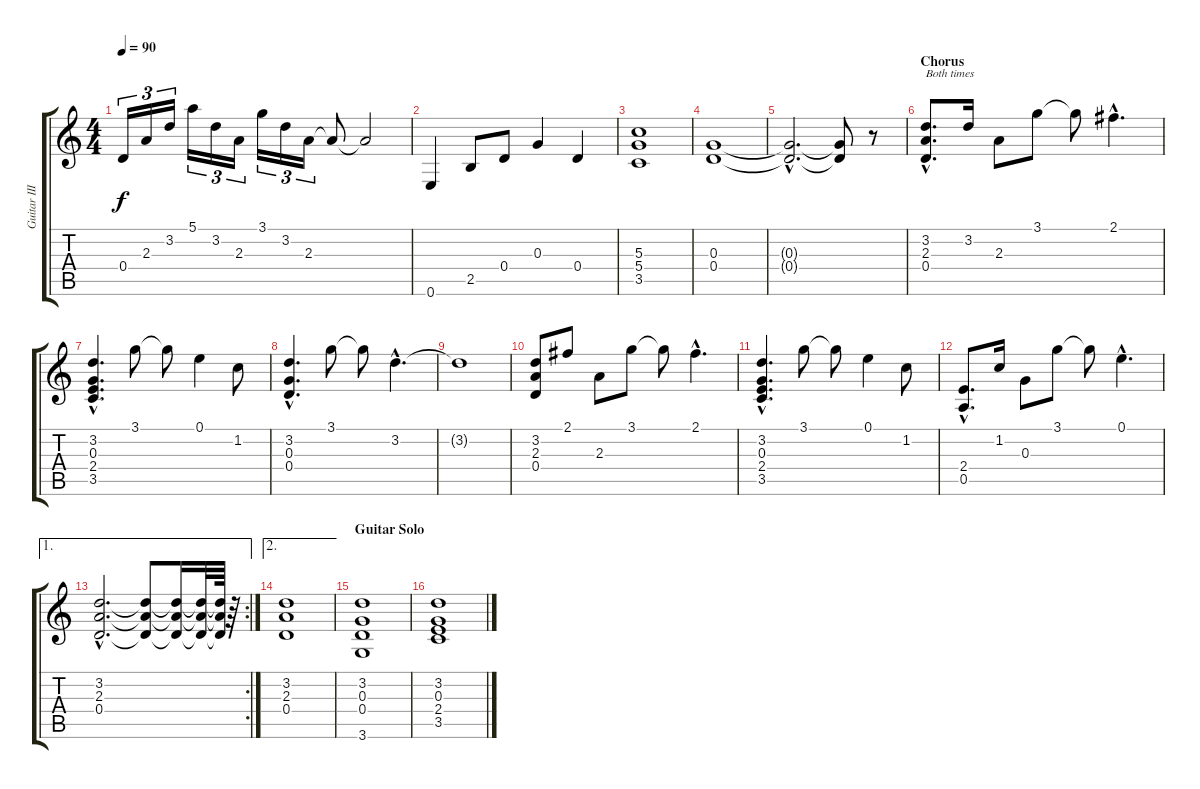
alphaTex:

\track ("Guitar III" "Guitar III") {instrument distortionguitar}
\staff {score tabs}
\tuning (E4 B3 G3 D3 A2 E2) {hide}
\ts (4 4)
\tempo 90
\clef g2
\ks c
0.4.16{tu (3 2) dy f} 2.3.16{tu (3 2)} 3.2.16{tu (3 2)} 5.1.16{tu (3 2)} 3.2.16{tu (3 2)} 2.3.16{tu (3 2)} 3.1.16{tu (3 2)} 3.2.16{tu (3 2)} 2.3.16{tu (3 2)} 2.3{t}.8 2.3{t}.2 |
0.6.4 2.5.8 0.4.8 0.3.4 0.4.4 |
(5.3 5.4 3.5).1 |
(0.3 0.4).1 |
(0.3{hac t} 0.4{hac t}).2{d} (0.3{t} 0.4{t}).8 r.8{volume 12} |
\section ("" "Chorus")
(3.2{hac} 2.3{hac} 0.4{hac}).8{d txt "Both times"} 3.2.16 2.3.8 3.1.8 3.1{t}.8 2.1{hac}.4{d} |
(3.2{hac} 0.3{hac} 2.4{hac} 3.5{hac}).4{d} 3.1.8 3.1{t}.8 0.1.4 1.2.8 |
(3.2{hac} 0.3{hac} 0.4{hac}).4{d} 3.1.8 3.1{t}.8 3.2{hac}.4{d} |
3.2{t}.1 |
(3.2 2.3 0.4).8 2.1.8 2.3.8 3.1.8 3.1{t}.8 2.1{hac}.4{d} |
(3.2{hac} 0.3{hac} 2.4{hac} 3.5{hac}).4{d} 3.1.8 3.1{t}.8 0.1.4 1.2.8 |
(2.4{hac} 0.5{hac}).8{d} 1.2.16 0.3.8 3.1.8 3.1{t}.8 0.1{hac}.4{d} |
\ae 1
\rc 2
(3.2{hac} 2.3{hac} 0.4{hac}).2{d} (3.2{t} 2.3{t} 0.4{t}).8 (3.2{t} 2.3{t} 0.4{t}).16 (3.2{t} 2.3{t} 0.4{t}).32 (3.2{t} 2.3{t} 0.4{t}).64 r.64{volume 12} |
\ae 2
(3.2 2.3 0.4).1 |
\section ("" "Guitar Solo")
(3.2 0.3 0.4 3.6).1 |
(3.2 0.3 2.4 3.5).1
